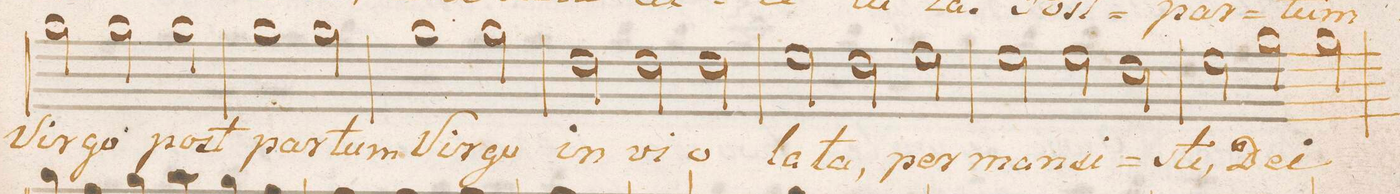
**kern	**text
*I"Soprano.	*
*clefC1	*
*k[]	*
*M3/2	*
2ee\	Vir-
2ee\	-go
2ee\	post
=15	=15
1ee	par-
2ee\	-tum
=16	=16
1ee	Vir-
2ee\	-go
=17	=17
2b\	in-
2b\	-vi-
2b\	-o-
=18	=18
2cc\	-la-
2b\	-ta,
2cc\	per-
=19	=19
2cc\	-ma-
2cc\	-nsi-
2b\	.
=20	=20
2cc\	-sti,
2ee\	De-
2ee\	-i
=21	=21
*-	*-
